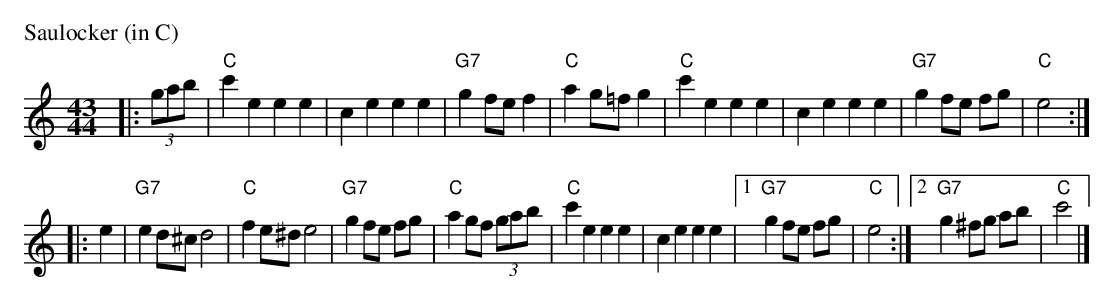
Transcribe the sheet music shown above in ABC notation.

X:1
P: Saulocker (in C)
M: 43/44
L: 1/8
K: C
|: (3gab \
| "C"c'2e2 e2e2 | c2e2 e2e2 | "G7"g2 fe f2 | "C"a2 g=f g2 \
| "C"c'2e2 e2e2 | c2e2 e2e2 | "G7"g2 fe fg | "C"e4 :|
|: e2 \
| "G7"e2 d^c d4 | "C"f2 e^d e4 | "G7" g2 fe fg | "C"a2 gf (3gab \
| "C"c'2e2 e2e2 | c2e2 e2e2 |1 "G7"g2 fe fg | "C"e4 :|2 "G7"g2 ^fg ab | "C"c'4 |]
